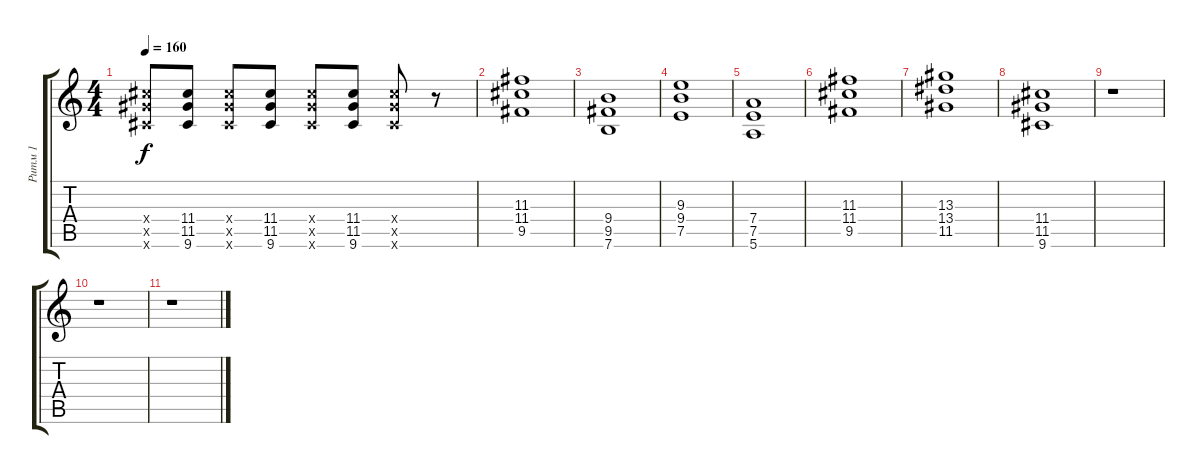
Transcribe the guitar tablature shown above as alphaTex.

\track ("Ритм 1" "Ритм 1") {instrument distortionguitar}
\staff {score tabs}
\tuning (E4 B3 G3 D3 A2 E2) {hide}
\ts (4 4)
\tempo 160
\clef g2
\ks c
(11.4{x} 11.5{x} 9.6{x}).8{dy f} (11.4 11.5 9.6).8 (11.4{x} 11.5{x} 9.6{x}).8 (11.4 11.5 9.6).8 (11.4{x} 11.5{x} 9.6{x}).8 (11.4 11.5 9.6).8 (11.4{x} 11.5{x} 9.6{x}).8 r.8 |
(11.3 11.4 9.5).1 |
(9.4 9.5 7.6).1 |
(9.3 9.4 7.5).1 |
(7.4 7.5 5.6).1 |
(11.3 11.4 9.5).1 |
(13.3 13.4 11.5).1 |
(11.4 11.5 9.6).1 |
r.1 |
r.1 |
r.1
